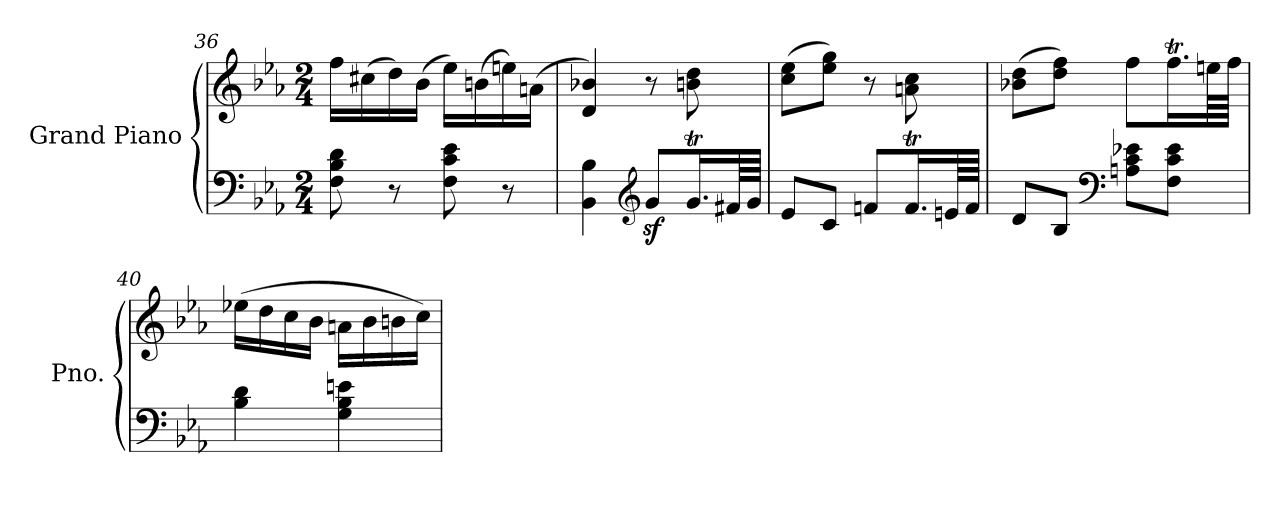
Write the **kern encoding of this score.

**kern	**kern
*part1	*part1
*staff2	*staff1
*I"Grand Piano	*
*I'Pno.	*
*clefF4	*clefG2
*k[b-e-a-]	*k[b-e-a-]
*M2/4	*M2/4
=36	=36
8F\ 8B-\ 8d\	16ff\LL
.	(16cc#X\
8r	16dd\)
.	(16b-\JJ
8F\ 8c\ 8e-\	16ee-\LL)
.	(16bn\
8r	16een\)
.	(16an\JJ
!!LO:LB:g=z
=37	=37
4BB-\ 4B-\	4d/ 4b-X/)
*clefG2	*
8gz</L	8r
16.gt/L	8bn\ 8dd\
64f#X/LL	.
64g/JJJJ	.
=38	=38
8e-/L	(8cc\ 8ee-\L
8c/J	8ee-\ 8gg\J)
8fn/L	8r
16.fT/L	8an\ 8cc\
64en/LL	.
64f/JJJJ	.
=39	=39
8d/L	(8b-X\ 8dd\L
8B-/J	8dd\ 8ff\J)
*clefF4	*
8An\ 8c\ 8e-X\L	8ff\L
8F\ 8c\ 8e-\J	16.ffT\L
.	64een\LL
.	64ff\JJJJ
=40	=40
4B-\ 4d\	(16ee-X\LL
.	16dd\
.	16cc\
.	16b-\JJ
4G\ 4B-\ 4en\	16an\LL
.	16b-\
.	16bn\
.	16cc\JJ)
=	=
*-	*-
